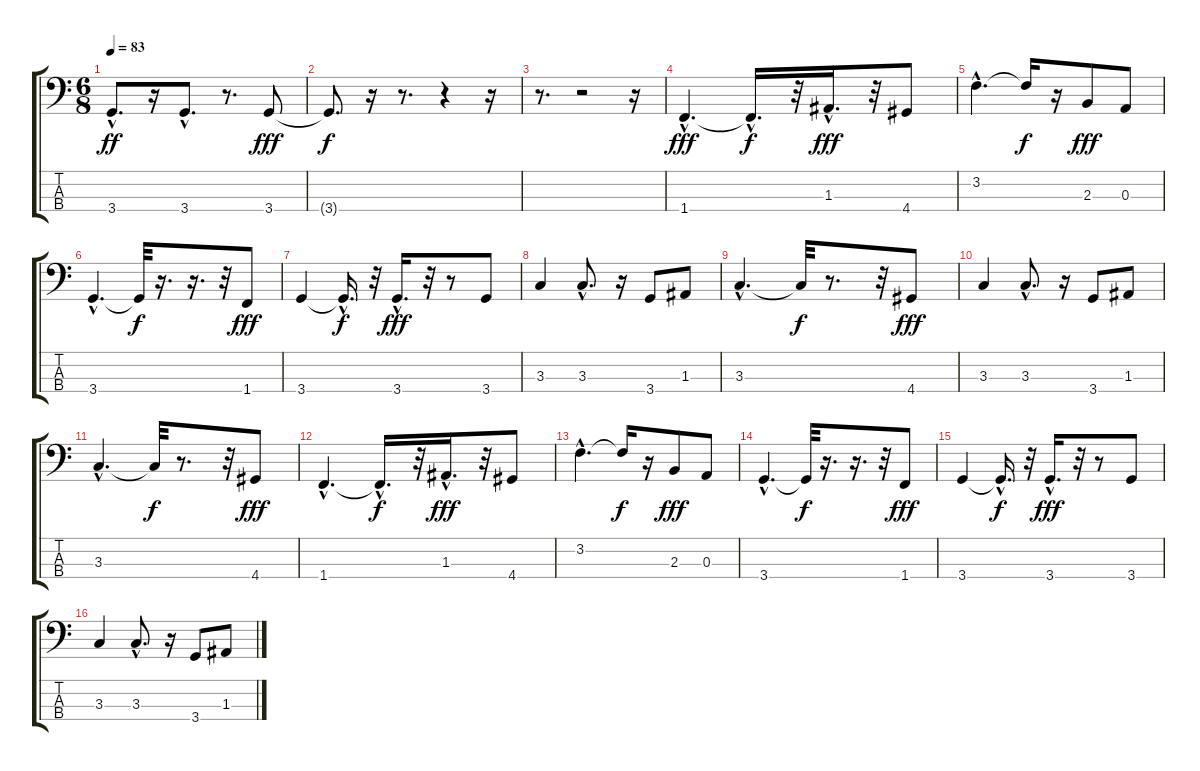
\track "" {instrument electricbassfinger}
\staff {score tabs}
\tuning (G2 D2 A1 E1) {hide}
\ts (6 8)
\tempo 83
\clef f4
\ks c
3.4{hac}.8{d dy ff} r.16 3.4{hac}.8{d} r.8{d} 3.4.8{dy fff} |
3.4{t}.8{d dy f} r.16 r.8{d} r.4 r.16 |
r.8{d} r.2 r.16 |
1.4{hac}.4{d dy fff} 1.4{hac t}.16{d dy f} r.32 1.3{hac}.16{d dy fff} r.32 4.4.8 |
3.2{hac}.4{d} 3.2{t}.16{dy f} r.16 2.3.8{dy fff} 0.3.8 |
3.4{hac}.4{d} 3.4{t}.32{dy f} r.16{d} r.16{d} r.32 1.4.8{dy fff} |
3.4.4 3.4{hac t}.16{d dy f} r.32 3.4{hac}.16{d dy fff} r.32 r.8 3.4.8 |
3.3.4 3.3{hac}.8{d} r.16 3.4.8 1.3.8 |
3.3{hac}.4{d} 3.3{t}.32{dy f} r.8{d} r.32 4.4.8{dy fff} |
3.3.4 3.3{hac}.8{d} r.16 3.4.8 1.3.8 |
3.3{hac}.4{d} 3.3{t}.32{dy f} r.8{d} r.32 4.4.8{dy fff} |
1.4{hac}.4{d} 1.4{hac t}.16{d dy f} r.32 1.3{hac}.16{d dy fff} r.32 4.4.8 |
3.2{hac}.4{d} 3.2{t}.16{dy f} r.16 2.3.8{dy fff} 0.3.8 |
3.4{hac}.4{d} 3.4{t}.32{dy f} r.16{d} r.16{d} r.32 1.4.8{dy fff} |
3.4.4 3.4{hac t}.16{d dy f} r.32 3.4{hac}.16{d dy fff} r.32 r.8 3.4.8 |
3.3.4 3.3{hac}.8{d} r.16 3.4.8 1.3.8
